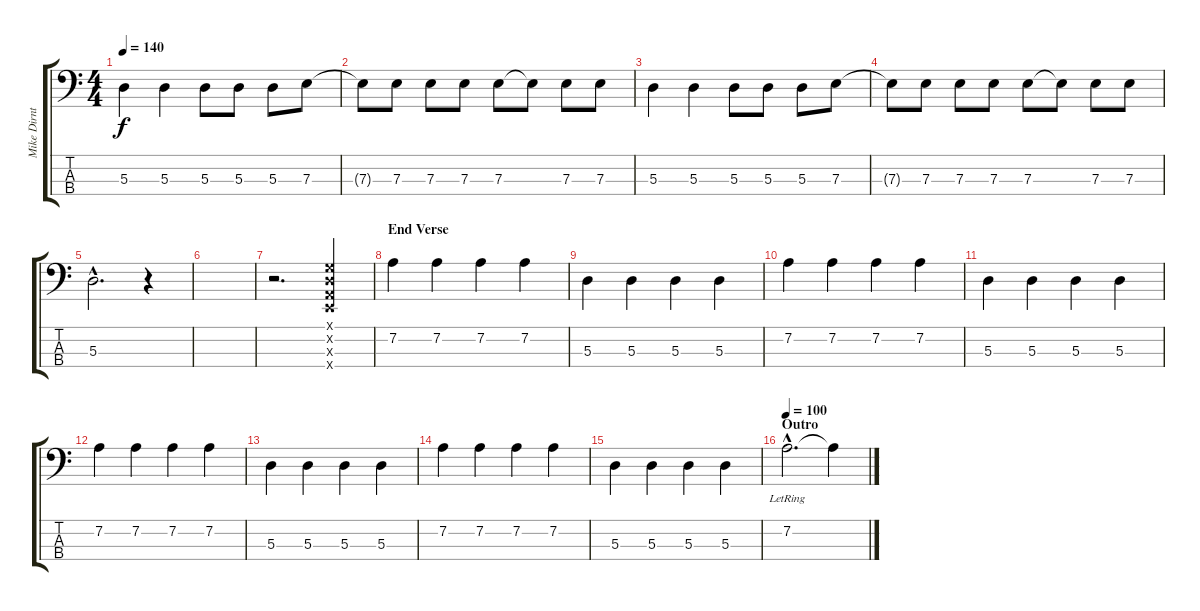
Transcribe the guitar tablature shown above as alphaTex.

\track ("Mike Dirnt (Bass)" "Mike Dirnt") {instrument electricbasspick}
\staff {score tabs}
\tuning (G2 D2 A1 E1) {hide}
\ts (4 4)
\tempo 140
\clef f4
\ks c
5.3.4{dy f} 5.3.4 5.3.8 5.3.8 5.3.8 7.3.8 |
7.3{t}.8 7.3.8 7.3.8 7.3.8 7.3.8 7.3{t}.8 7.3.8 7.3.8 |
5.3.4 5.3.4 5.3.8 5.3.8 5.3.8 7.3.8 |
7.3{t}.8 7.3.8 7.3.8 7.3.8 7.3.8 7.3{t}.8 7.3.8 7.3.8 |
5.3{hac}.2{d} r.4 |
|
r.2{d} (0.1{x} 0.2{x} 0.3{x} 0.4{x}).4 |
\section ("" "End Verse")
7.2.4 7.2.4 7.2.4 7.2.4 |
5.3.4 5.3.4 5.3.4 5.3.4 |
7.2.4 7.2.4 7.2.4 7.2.4 |
5.3.4 5.3.4 5.3.4 5.3.4 |
7.2.4 7.2.4 7.2.4 7.2.4 |
5.3.4 5.3.4 5.3.4 5.3.4 |
7.2.4 7.2.4 7.2.4 7.2.4 |
5.3.4 5.3.4 5.3.4 5.3.4 |
\section ("" "Outro")
\tempo 100
7.2{hac lr}.2{d} 7.2{t}.4
